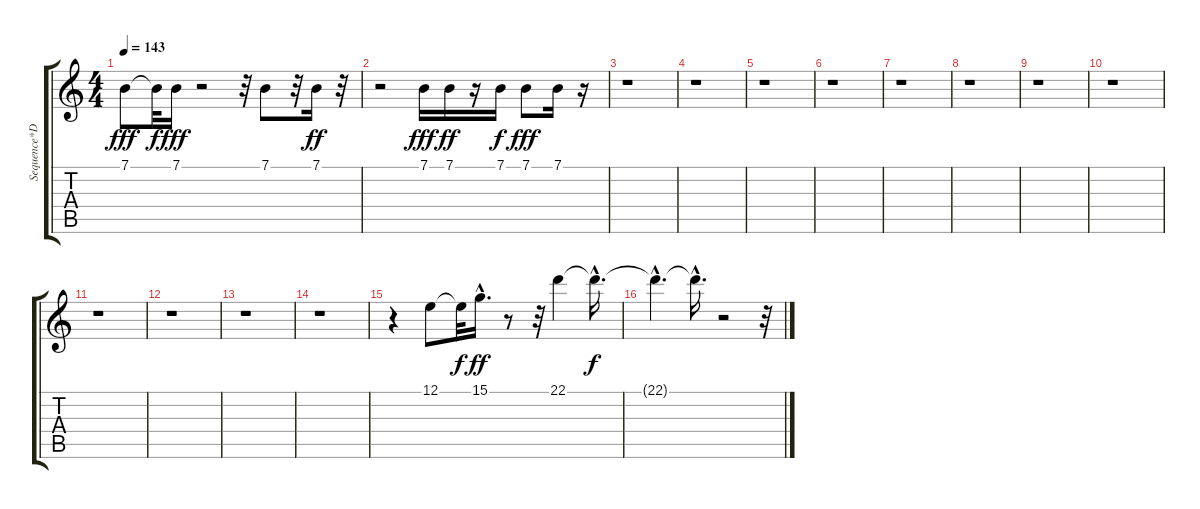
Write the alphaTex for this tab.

\track ("Sequence*Demixed 05" "Sequence*D") {instrument altosax}
\staff {score tabs}
\tuning (E4 B3 G3 D3 A2 E2) {hide}
\ts (4 4)
\tempo 143
\clef g2
\ks c
7.1.8{dy fff} 7.1{t}.32{dy f} 7.1.16{dy fff} r.2 r.32 7.1.8 r.32 7.1.16{dy ff} r.32 |
r.2 7.1.16{dy fff} 7.1.16{dy ff} r.16 7.1.16{dy f} 7.1.8{dy fff} 7.1.16 r.16 |
r.1 |
r.1 |
r.1 |
r.1 |
r.1 |
r.1 |
r.1 |
r.1 |
r.1 |
r.1 |
r.1 |
r.1 |
r.4 12.1.8 12.1{t}.32{dy f} 15.1{hac}.16{d dy ff} r.8 r.32 22.1.4 22.1{hac t}.16{d dy f} |
22.1{hac t}.4{d} 22.1{hac t}.16{d} r.2 r.32
